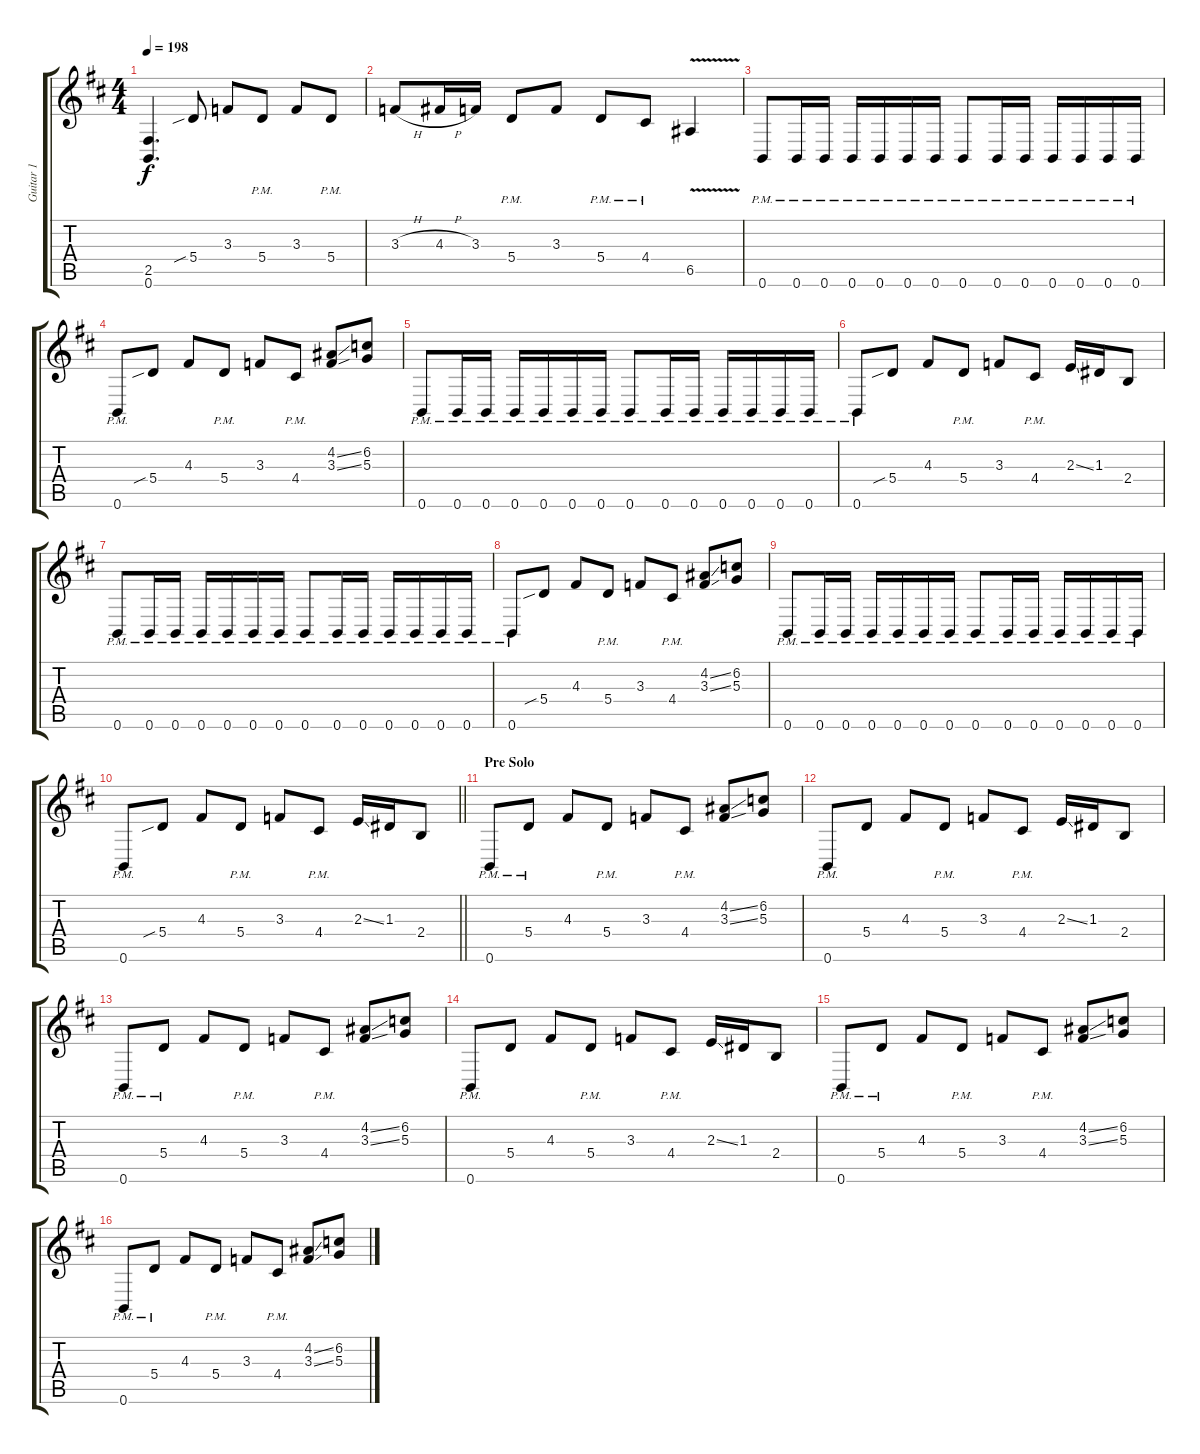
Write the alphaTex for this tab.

\track ("Guitar 1" "Guitar 1") {instrument distortionguitar}
\staff {score tabs}
\tuning (B3 Gb3 D3 A2 E2 B1) {hide}
\ts (4 4)
\tempo 198
\clef g2
\ks d
(2.5 0.6).4{d dy f} 5.4{sib}.8 3.3.8 5.4{pm}.8 3.3.8 5.4{pm}.8 |
3.3{h}.8 4.3{h}.16 3.3.16 5.4{pm}.8 3.3.8 5.4{pm}.8 4.4{pm}.8 6.5{v}.4 |
0.6{pm}.8 0.6{pm}.16 0.6{pm}.16 0.6{pm}.16 0.6{pm}.16 0.6{pm}.16 0.6{pm}.16 0.6{pm}.8 0.6{pm}.16 0.6{pm}.16 0.6{pm}.16 0.6{pm}.16 0.6{pm}.16 0.6{pm}.16 |
0.6{pm}.8 5.4{sib}.8 4.3.8 5.4{pm}.8 3.3.8 4.4{pm}.8 (4.2{ss} 3.3{ss}).8 (6.2 5.3).8 |
0.6{pm}.8 0.6{pm}.16 0.6{pm}.16 0.6{pm}.16 0.6{pm}.16 0.6{pm}.16 0.6{pm}.16 0.6{pm}.8 0.6{pm}.16 0.6{pm}.16 0.6{pm}.16 0.6{pm}.16 0.6{pm}.16 0.6{pm}.16 |
0.6{pm}.8 5.4{sib}.8 4.3.8 5.4{pm}.8 3.3.8 4.4{pm}.8 2.3{ss}.16 1.3.16 2.4.8 |
0.6{pm}.8 0.6{pm}.16 0.6{pm}.16 0.6{pm}.16 0.6{pm}.16 0.6{pm}.16 0.6{pm}.16 0.6{pm}.8 0.6{pm}.16 0.6{pm}.16 0.6{pm}.16 0.6{pm}.16 0.6{pm}.16 0.6{pm}.16 |
0.6{pm}.8 5.4{sib}.8 4.3.8 5.4{pm}.8 3.3.8 4.4{pm}.8 (4.2{ss} 3.3{ss}).8 (6.2 5.3).8 |
0.6{pm}.8 0.6{pm}.16 0.6{pm}.16 0.6{pm}.16 0.6{pm}.16 0.6{pm}.16 0.6{pm}.16 0.6{pm}.8 0.6{pm}.16 0.6{pm}.16 0.6{pm}.16 0.6{pm}.16 0.6{pm}.16 0.6{pm}.16 |
\barLineRight lightlight
0.6{pm}.8 5.4{sib}.8 4.3.8 5.4{pm}.8 3.3.8 4.4{pm}.8 2.3{ss}.16 1.3.16 2.4.8 |
\section ("" "Pre Solo")
0.6{pm}.8 5.4{pm}.8 4.3.8 5.4{pm}.8 3.3.8 4.4{pm}.8 (4.2{ss} 3.3{ss}).8 (6.2 5.3).8 |
0.6{pm}.8 5.4.8 4.3.8 5.4{pm}.8 3.3.8 4.4{pm}.8 2.3{ss}.16 1.3.16 2.4.8 |
0.6{pm}.8 5.4{pm}.8 4.3.8 5.4{pm}.8 3.3.8 4.4{pm}.8 (4.2{ss} 3.3{ss}).8 (6.2 5.3).8 |
0.6{pm}.8 5.4.8 4.3.8 5.4{pm}.8 3.3.8 4.4{pm}.8 2.3{ss}.16 1.3.16 2.4.8 |
0.6{pm}.8 5.4{pm}.8 4.3.8 5.4{pm}.8 3.3.8 4.4{pm}.8 (4.2{ss} 3.3{ss}).8 (6.2 5.3).8 |
0.6{pm}.8 5.4{pm}.8 4.3.8 5.4{pm}.8 3.3.8 4.4{pm}.8 (4.2{ss} 3.3{ss}).8 (6.2 5.3).8
